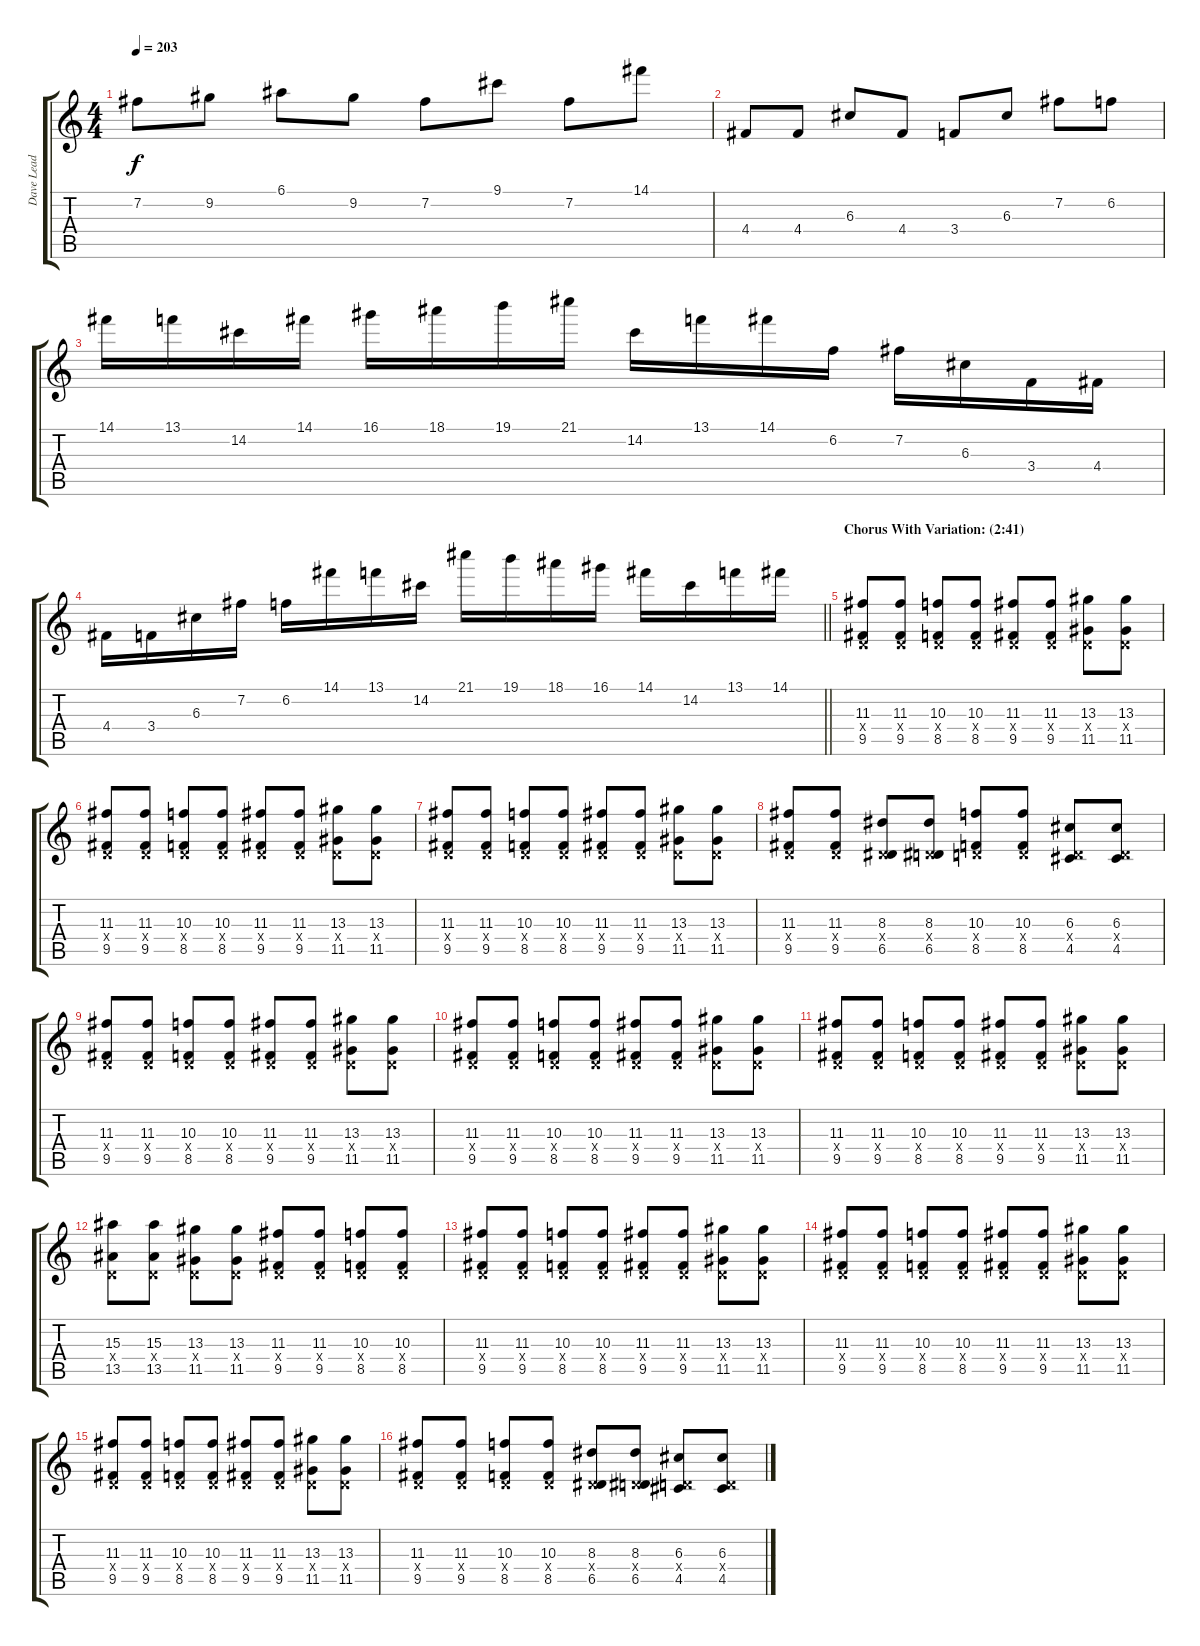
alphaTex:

\track ("Dave Lead" "Dave Lead") {instrument distortionguitar}
\staff {score tabs}
\tuning (E4 B3 G3 D3 A2 E2) {hide}
\ts (4 4)
\tempo 203
\clef g2
\ks c
7.2.8{dy f} 9.2.8 6.1.8 9.2.8 7.2.8 9.1.8 7.2.8 14.1.8 |
4.4.8 4.4.8 6.3.8 4.4.8 3.4.8 6.3.8 7.2.8 6.2.8 |
14.1.16 13.1.16 14.2.16 14.1.16 16.1.16 18.1.16 19.1.16 21.1.16 14.2.16 13.1.16 14.1.16 6.2.16 7.2.16 6.3.16 3.4.16 4.4.16 |
\barLineRight lightlight
4.4.16 3.4.16 6.3.16 7.2.16 6.2.16 14.1.16 13.1.16 14.2.16 21.1.16 19.1.16 18.1.16 16.1.16 14.1.16 14.2.16 13.1.16 14.1.16 |
\section ("" "Chorus With Variation: (2:41) ")
(11.3 0.4{x} 9.5).8 (11.3 0.4{x} 9.5).8 (10.3 0.4{x} 8.5).8 (10.3 0.4{x} 8.5).8 (11.3 0.4{x} 9.5).8 (11.3 0.4{x} 9.5).8 (13.3 0.4{x} 11.5).8 (13.3 0.4{x} 11.5).8 |
(11.3 0.4{x} 9.5).8 (11.3 0.4{x} 9.5).8 (10.3 0.4{x} 8.5).8 (10.3 0.4{x} 8.5).8 (11.3 0.4{x} 9.5).8 (11.3 0.4{x} 9.5).8 (13.3 0.4{x} 11.5).8 (13.3 0.4{x} 11.5).8 |
(11.3 0.4{x} 9.5).8 (11.3 0.4{x} 9.5).8 (10.3 0.4{x} 8.5).8 (10.3 0.4{x} 8.5).8 (11.3 0.4{x} 9.5).8 (11.3 0.4{x} 9.5).8 (13.3 0.4{x} 11.5).8 (13.3 0.4{x} 11.5).8 |
(11.3 0.4{x} 9.5).8 (11.3 0.4{x} 9.5).8 (8.3 0.4{x} 6.5).8 (8.3 0.4{x} 6.5).8 (10.3 0.4{x} 8.5).8 (10.3 0.4{x} 8.5).8 (6.3 0.4{x} 4.5).8 (6.3 0.4{x} 4.5).8 |
(11.3 0.4{x} 9.5).8 (11.3 0.4{x} 9.5).8 (10.3 0.4{x} 8.5).8 (10.3 0.4{x} 8.5).8 (11.3 0.4{x} 9.5).8 (11.3 0.4{x} 9.5).8 (13.3 0.4{x} 11.5).8 (13.3 0.4{x} 11.5).8 |
(11.3 0.4{x} 9.5).8 (11.3 0.4{x} 9.5).8 (10.3 0.4{x} 8.5).8 (10.3 0.4{x} 8.5).8 (11.3 0.4{x} 9.5).8 (11.3 0.4{x} 9.5).8 (13.3 0.4{x} 11.5).8 (13.3 0.4{x} 11.5).8 |
(11.3 0.4{x} 9.5).8 (11.3 0.4{x} 9.5).8 (10.3 0.4{x} 8.5).8 (10.3 0.4{x} 8.5).8 (11.3 0.4{x} 9.5).8 (11.3 0.4{x} 9.5).8 (13.3 0.4{x} 11.5).8 (13.3 0.4{x} 11.5).8 |
(15.3 0.4{x} 13.5).8 (15.3 0.4{x} 13.5).8 (13.3 0.4{x} 11.5).8 (13.3 0.4{x} 11.5).8 (11.3 0.4{x} 9.5).8 (11.3 0.4{x} 9.5).8 (10.3 0.4{x} 8.5).8 (10.3 0.4{x} 8.5).8 |
(11.3 0.4{x} 9.5).8 (11.3 0.4{x} 9.5).8 (10.3 0.4{x} 8.5).8 (10.3 0.4{x} 8.5).8 (11.3 0.4{x} 9.5).8 (11.3 0.4{x} 9.5).8 (13.3 0.4{x} 11.5).8 (13.3 0.4{x} 11.5).8 |
(11.3 0.4{x} 9.5).8 (11.3 0.4{x} 9.5).8 (10.3 0.4{x} 8.5).8 (10.3 0.4{x} 8.5).8 (11.3 0.4{x} 9.5).8 (11.3 0.4{x} 9.5).8 (13.3 0.4{x} 11.5).8 (13.3 0.4{x} 11.5).8 |
(11.3 0.4{x} 9.5).8 (11.3 0.4{x} 9.5).8 (10.3 0.4{x} 8.5).8 (10.3 0.4{x} 8.5).8 (11.3 0.4{x} 9.5).8 (11.3 0.4{x} 9.5).8 (13.3 0.4{x} 11.5).8 (13.3 0.4{x} 11.5).8 |
(11.3 0.4{x} 9.5).8 (11.3 0.4{x} 9.5).8 (10.3 0.4{x} 8.5).8 (10.3 0.4{x} 8.5).8 (8.3 0.4{x} 6.5).8 (8.3 0.4{x} 6.5).8 (6.3 0.4{x} 4.5).8 (6.3 0.4{x} 4.5).8
